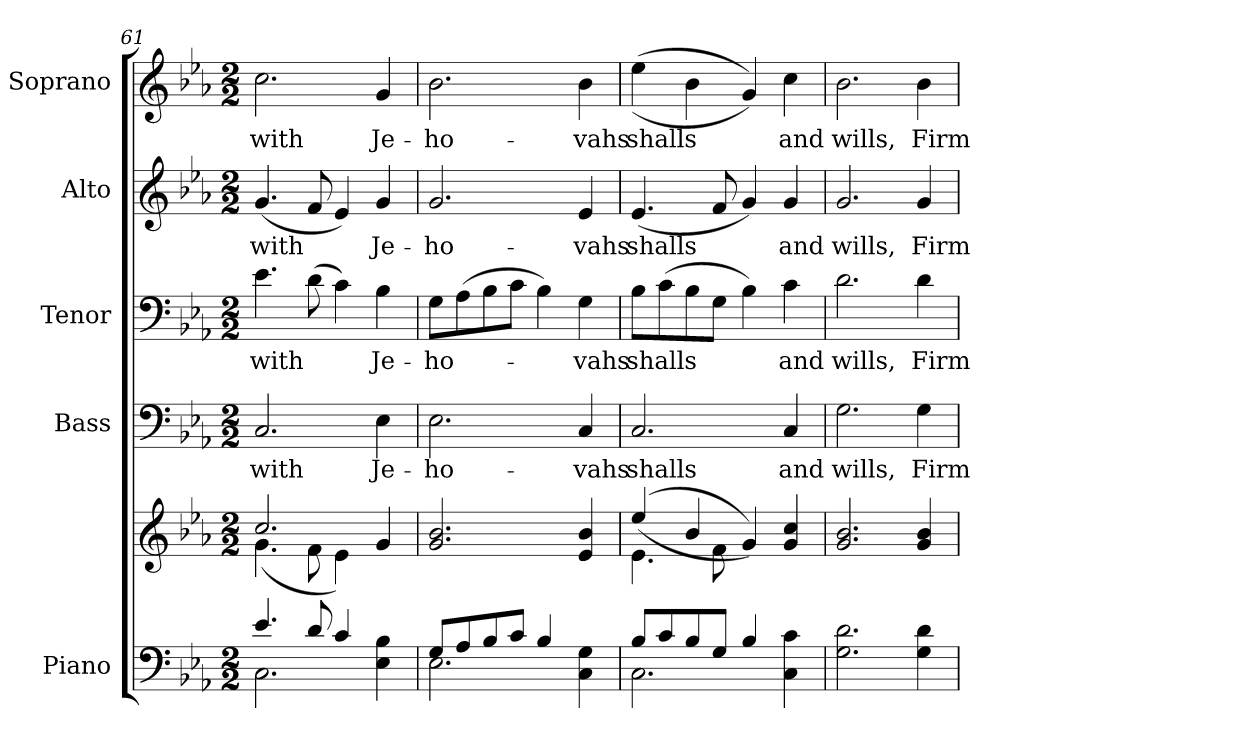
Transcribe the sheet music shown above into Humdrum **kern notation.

**kern	**kern	**kern	**text	**kern	**text	**kern	**text	**kern	**text
*part5	*part5	*part4	*part4	*part3	*part3	*part2	*part2	*part1	*part1
*staff6	*staff5	*staff4	*staff4	*staff3	*staff3	*staff2	*staff2	*staff1	*staff1
*I"Piano	*	*I"Bass	*	*I"Tenor	*	*I"Alto	*	*I"Soprano	*
*I'Pno.	*	*I'B.	*	*I'T.	*	*I'A.	*	*I'S.	*
*clefF4	*clefG2	*clefF4	*	*clefF4	*	*clefG2	*	*clefG2	*
*k[b-e-a-]	*k[b-e-a-]	*k[b-e-a-]	*	*k[b-e-a-]	*	*k[b-e-a-]	*	*k[b-e-a-]	*
*E-:	*E-:	*E-:	*	*E-:	*	*E-:	*	*E-:	*
*M2/2	*M2/2	*M2/2	*	*M2/2	*	*M2/2	*	*M2/2	*
=61	=61	=61	=61	=61	=61	=61	=61	=61	=61
*^	*^	*	*	*	*	*	*	*	*
!	!	!	!	!	!LO:LY:b:color=#000000	!	!	!	!	!	!
!	!	!	!	!	!	!	!LO:LY:b:color=#000000	!	!	!	!
!	!	!	!	!	!	!	!	!	!LO:LY:b:color=#000000	!	!
!	!	!	!	!	!	!	!	!	!	!	!LO:LY:b:color=#000000
4.e-i/	2.Ci\	2.cci/	(4.gi\	2.Ci/	with	4.e-i\	with	(4.gi/	with	2.cci\	with
8di/	.	.	8fi\	.	.	(8di\	.	8fi/	.	.	.
4ci/	.	.	4e-i\)	.	.	4ci\)	.	4e-i/)	.	.	.
!	!	!	!	!	!LO:LY:b:color=#000000	!	!	!	!	!	!
!	!	!	!	!	!	!	!LO:LY:b:color=#000000	!	!	!	!
!	!	!	!	!	!	!	!	!	!LO:LY:b:color=#000000	!	!
!	!	!	!	!	!	!	!	!	!	!	!LO:LY:b:color=#000000
4E-i\ 4B-i	4ryy	4gi/	4ryy	4E-i\	Je-	4B-i\	Je-	4gi/	Je-	4gi/	Je-
*	*	*v	*v	*	*	*	*	*	*	*	*
=62	=62	=62	=62	=62	=62	=62	=62	=62	=62	=62
*	*	*^	*	*	*	*	*	*	*	*
!	!	!	!	!	!LO:LY:b:color=#000000	!	!	!	!	!	!
*	*	*v	*v	*	*	*	*	*	*	*	*
*	*	*^	*	*	*	*	*	*	*	*
!	!	!	!	!	!	!	!LO:LY:b:color=#000000	!	!	!	!
*	*	*v	*v	*	*	*	*	*	*	*	*
*	*	*^	*	*	*	*	*	*	*	*
!	!	!	!	!	!	!	!	!	!LO:LY:b:color=#000000	!	!
*	*	*v	*v	*	*	*	*	*	*	*	*
*	*	*^	*	*	*	*	*	*	*	*
!	!	!	!	!	!	!	!	!	!	!	!LO:LY:b:color=#000000
*	*	*v	*v	*	*	*	*	*	*	*	*
8Gi/L	2.E-i\	2.gi/ 2.b-i	2.E-i\	-ho-	8Gi\L	-ho-	2.gi/	-ho-	2.b-i\	-ho-
8A-i/	.	.	.	.	(8A-i\	.	.	.	.	.
8B-i/	.	.	.	.	8B-i\	.	.	.	.	.
8ci/J	.	.	.	.	8ci\J	.	.	.	.	.
4B-i/	.	.	.	.	4B-i\)	.	.	.	.	.
!	!	!	!	!LO:LY:b:color=#000000	!	!	!	!	!	!
!	!	!	!	!	!	!LO:LY:b:color=#000000	!	!	!	!
!	!	!	!	!	!	!	!	!LO:LY:b:color=#000000	!	!
!	!	!	!	!	!	!	!	!	!	!LO:LY:b:color=#000000
4Ci\ 4Gi	4ryy	4e-i/ 4b-i	4Ci/	-vahs	4Gi\	-vahs	4e-i/	-vahs	4b-i\	-vahs
!!LO:LB:g=z
=63	=63	=63	=63	=63	=63	=63	=63	=63	=63	=63
*	*	*^	*	*	*	*	*	*	*	*
!	!	!	!	!	!LO:LY:b:color=#000000	!	!	!	!	!	!
!	!	!	!	!	!	!	!LO:LY:b:color=#000000	!	!	!	!
!	!	!	!	!	!	!	!	!	!LO:LY:b:color=#000000	!	!
!	!	!	!	!	!	!	!	!	!	!	!LO:LY:b:color=#000000
8B-i/L	2.Ci\	((4ee-i/	4.e-i\	2.Ci/	shalls	8B-i\L	shalls	(4.e-i/	shalls	((4ee-i\	shalls
8ci/	.	.	.	.	.	(8ci\	.	.	.	.	.
8B-i/	.	4b-i/	.	.	.	8B-i\	.	.	.	4b-i\	.
8Gi/J	.	.	8fi\	.	.	8Gi\J	.	8fi/	.	.	.
4B-i/	.	4gi/))	2ryy	.	.	4B-i\)	.	4gi/)	.	4gi/))	.
!	!	!	!	!	!LO:LY:b:color=#000000	!	!	!	!	!	!
!	!	!	!	!	!	!	!LO:LY:b:color=#000000	!	!	!	!
!	!	!	!	!	!	!	!	!	!LO:LY:b:color=#000000	!	!
!	!	!	!	!	!	!	!	!	!	!	!LO:LY:b:color=#000000
4Ci\ 4ci	4ryy	4gi/ 4cci	.	4Ci/	and	4ci\	and	4gi/	and	4cci\	and
*v	*v	*	*	*	*	*	*	*	*	*	*
*	*v	*v	*	*	*	*	*	*	*	*
=64	=64	=64	=64	=64	=64	=64	=64	=64	=64
*^	*	*	*	*	*	*	*	*	*
!	!	!	!	!LO:LY:b:color=#000000	!	!	!	!	!	!
*v	*v	*	*	*	*	*	*	*	*	*
*^	*	*	*	*	*	*	*	*	*
!	!	!	!	!	!	!LO:LY:b:color=#000000	!	!	!	!
*v	*v	*	*	*	*	*	*	*	*	*
*^	*	*	*	*	*	*	*	*	*
!	!	!	!	!	!	!	!	!LO:LY:b:color=#000000	!	!
*v	*v	*	*	*	*	*	*	*	*	*
*^	*	*	*	*	*	*	*	*	*
!	!	!	!	!	!	!	!	!	!	!LO:LY:b:color=#000000
*v	*v	*	*	*	*	*	*	*	*	*
2.Gi\ 2.di	2.gi/ 2.b-i	2.Gi\	wills,	2.di\	wills,	2.gi/	wills,	2.b-i\	wills,
!	!	!	!LO:LY:b:color=#000000	!	!	!	!	!	!
!	!	!	!	!	!LO:LY:b:color=#000000	!	!	!	!
!	!	!	!	!	!	!	!LO:LY:b:color=#000000	!	!
!	!	!	!	!	!	!	!	!	!LO:LY:b:color=#000000
4Gi\ 4di	4gi/ 4b-i	4Gi\	Firm	4di\	Firm	4gi/	Firm	4b-i\	Firm
=	=	=	=	=	=	=	=	=	=
*-	*-	*-	*-	*-	*-	*-	*-	*-	*-
